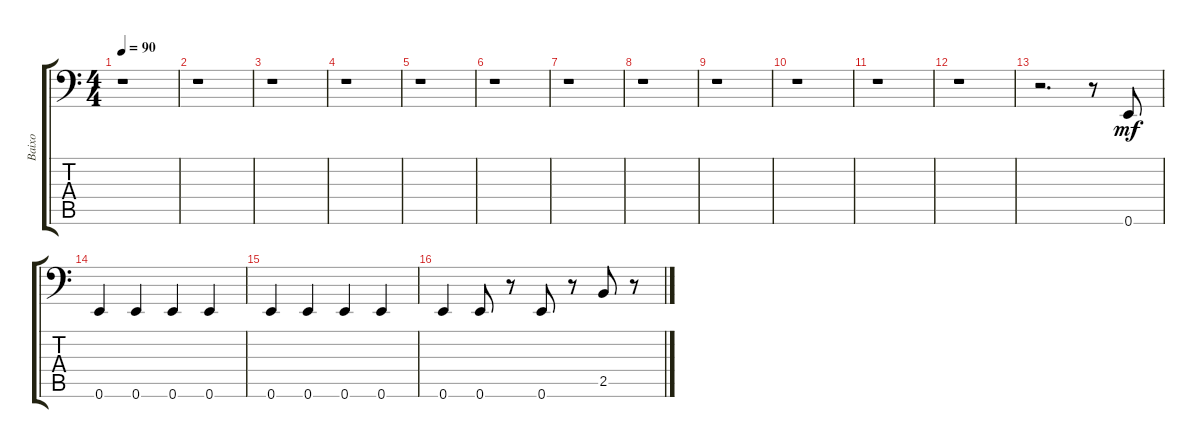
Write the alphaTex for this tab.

\track ("Baixo" "Baixo") {instrument electricbasspick}
\staff {score tabs}
\tuning (E3 B2 G2 D2 A1 E1) {hide}
\ts (4 4)
\tempo 90
\clef f4
\ks c
r.1{dy mp} |
r.1 |
r.1 |
r.1 |
r.1 |
r.1 |
r.1 |
r.1 |
r.1 |
r.1 |
r.1 |
r.1 |
r.2{d} r.8 0.6.8{dy mf} |
0.6.4 0.6.4 0.6.4 0.6.4 |
0.6.4 0.6.4 0.6.4 0.6.4 |
0.6.4 0.6.8 r.8 0.6.8 r.8 2.5.8 r.8
